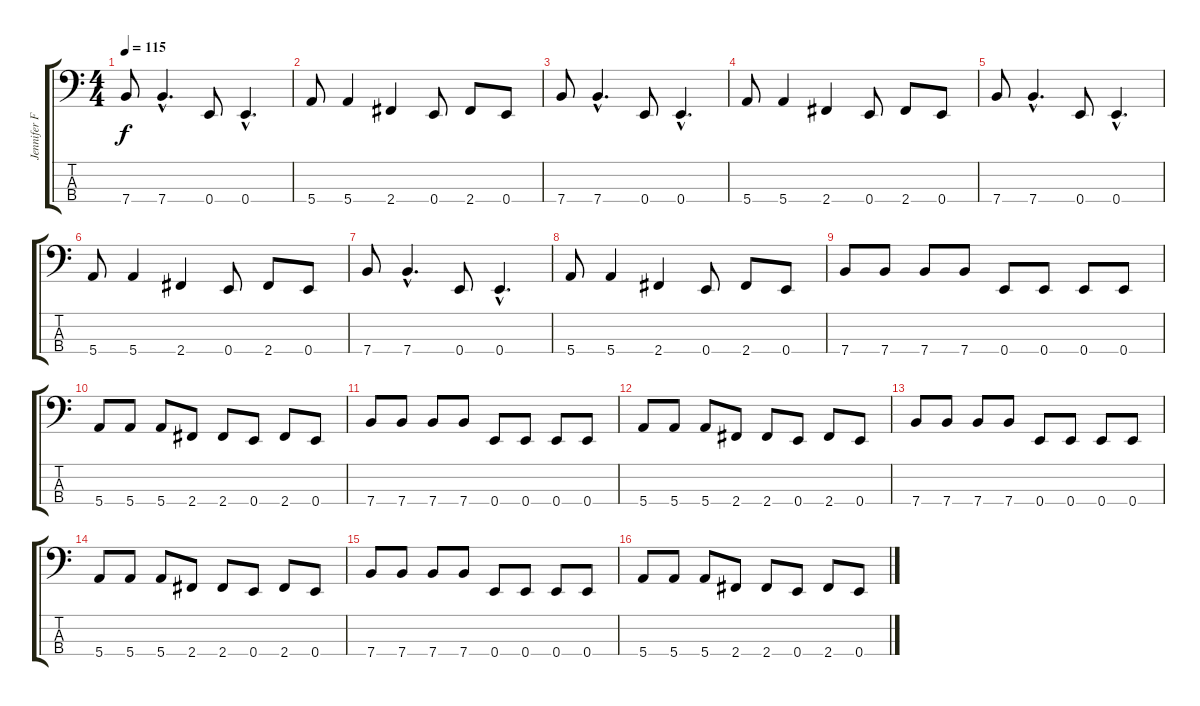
\track ("Jennifer Finch" "Jennifer F") {instrument electricbasspick}
\staff {score tabs}
\tuning (G2 D2 A1 E1) {hide}
\ts (4 4)
\tempo 115
\clef f4
\ks c
7.4.8{dy f} 7.4{hac}.4{d} 0.4.8 0.4{hac}.4{d} |
5.4.8 5.4.4 2.4.4 0.4.8 2.4.8 0.4.8 |
7.4.8 7.4{hac}.4{d} 0.4.8 0.4{hac}.4{d} |
5.4.8 5.4.4 2.4.4 0.4.8 2.4.8 0.4.8 |
7.4.8 7.4{hac}.4{d} 0.4.8 0.4{hac}.4{d} |
5.4.8 5.4.4 2.4.4 0.4.8 2.4.8 0.4.8 |
7.4.8 7.4{hac}.4{d} 0.4.8 0.4{hac}.4{d} |
5.4.8 5.4.4 2.4.4 0.4.8 2.4.8 0.4.8 |
7.4.8 7.4.8 7.4.8 7.4.8 0.4.8 0.4.8 0.4.8 0.4.8 |
5.4.8 5.4.8 5.4.8 2.4.8 2.4.8 0.4.8 2.4.8 0.4.8 |
7.4.8 7.4.8 7.4.8 7.4.8 0.4.8 0.4.8 0.4.8 0.4.8 |
5.4.8 5.4.8 5.4.8 2.4.8 2.4.8 0.4.8 2.4.8 0.4.8 |
7.4.8 7.4.8 7.4.8 7.4.8 0.4.8 0.4.8 0.4.8 0.4.8 |
5.4.8 5.4.8 5.4.8 2.4.8 2.4.8 0.4.8 2.4.8 0.4.8 |
7.4.8 7.4.8 7.4.8 7.4.8 0.4.8 0.4.8 0.4.8 0.4.8 |
5.4.8 5.4.8 5.4.8 2.4.8 2.4.8 0.4.8 2.4.8 0.4.8
